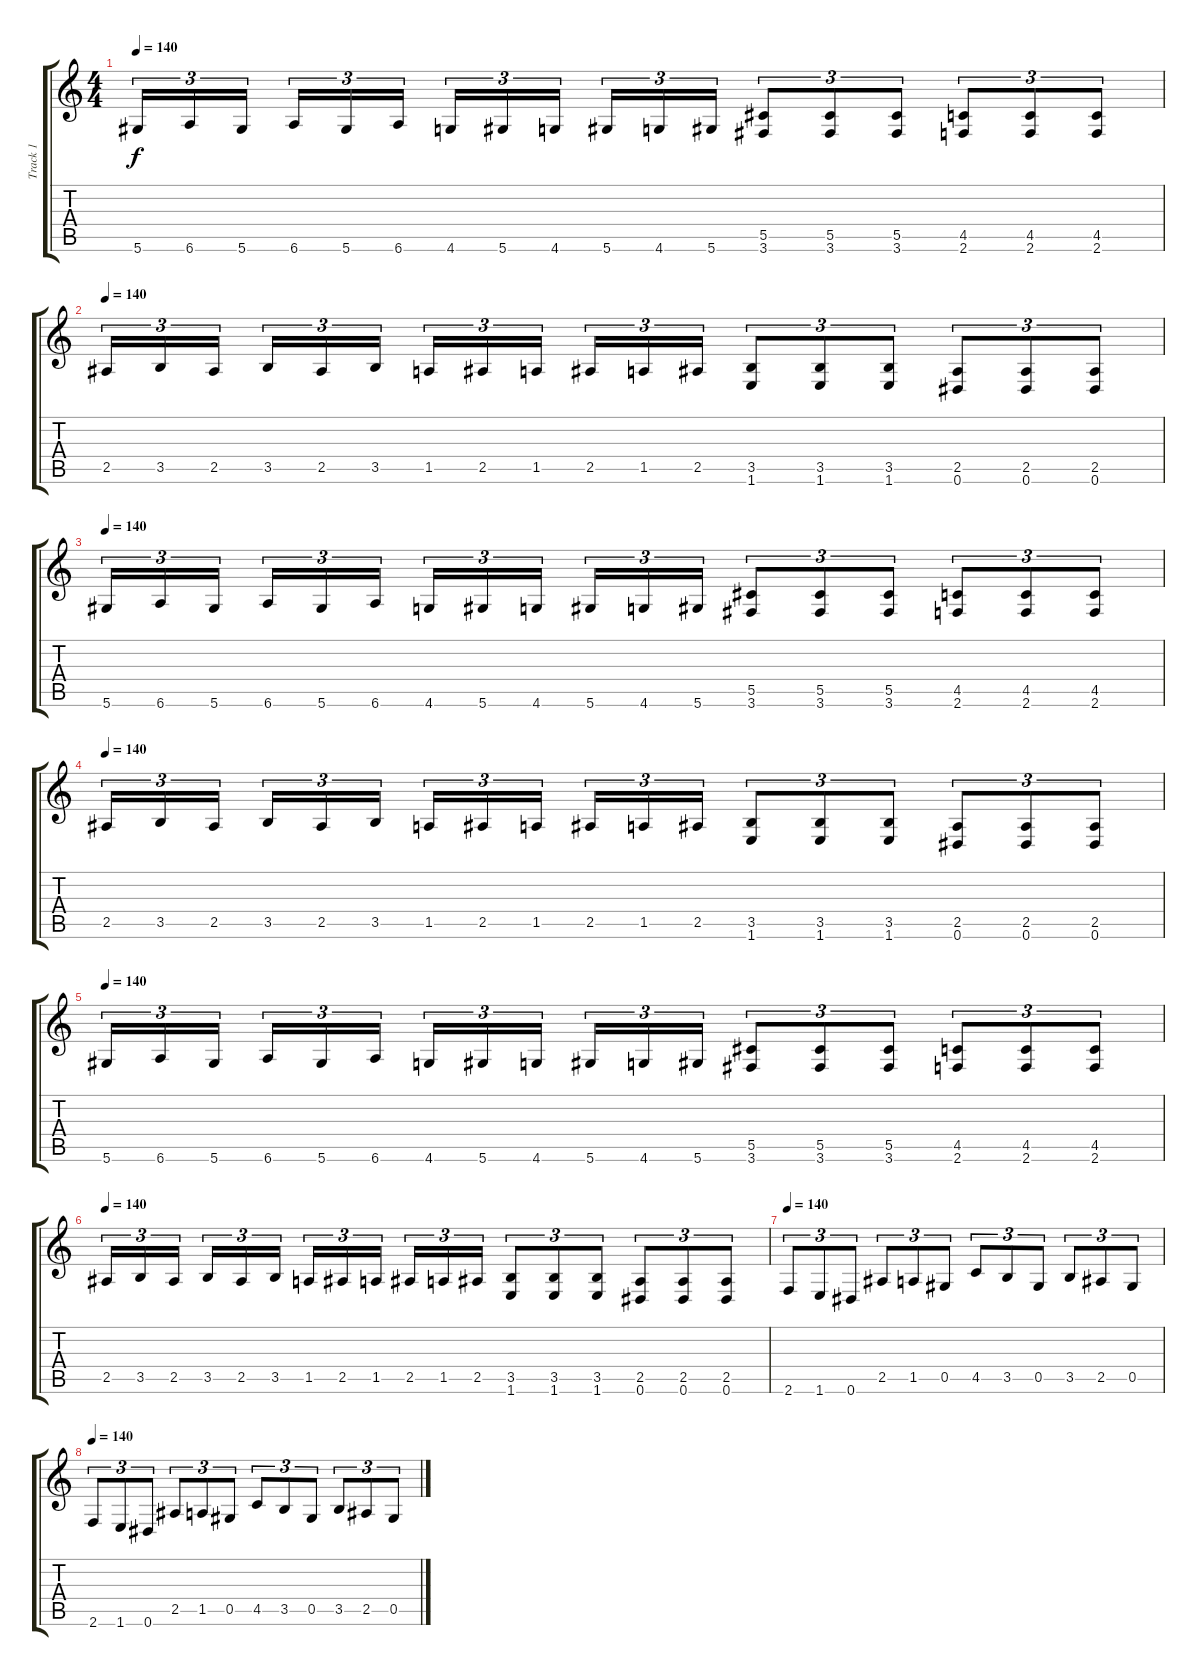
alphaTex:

\track ("Track 1" "Track 1") {instrument distortionguitar}
\staff {score tabs}
\tuning (Eb4 Bb3 Gb3 Db3 Ab2 Eb2) {hide}
\ts (4 4)
\tempo 140
\clef g2
\ks c
5.6.16{tu (3 2) dy f} 6.6.16{tu (3 2)} 5.6.16{tu (3 2)} 6.6.16{tu (3 2)} 5.6.16{tu (3 2)} 6.6.16{tu (3 2)} 4.6.16{tu (3 2)} 5.6.16{tu (3 2)} 4.6.16{tu (3 2)} 5.6.16{tu (3 2)} 4.6.16{tu (3 2)} 5.6.16{tu (3 2)} (5.5 3.6).8{tu (3 2)} (5.5 3.6).8{tu (3 2)} (5.5 3.6).8{tu (3 2)} (4.5 2.6).8{tu (3 2)} (4.5 2.6).8{tu (3 2)} (4.5 2.6).8{tu (3 2)} |
\tempo 140
2.5.16{tu (3 2)} 3.5.16{tu (3 2)} 2.5.16{tu (3 2)} 3.5.16{tu (3 2)} 2.5.16{tu (3 2)} 3.5.16{tu (3 2)} 1.5.16{tu (3 2)} 2.5.16{tu (3 2)} 1.5.16{tu (3 2)} 2.5.16{tu (3 2)} 1.5.16{tu (3 2)} 2.5.16{tu (3 2)} (3.5 1.6).8{tu (3 2)} (3.5 1.6).8{tu (3 2)} (3.5 1.6).8{tu (3 2)} (2.5 0.6).8{tu (3 2)} (2.5 0.6).8{tu (3 2)} (2.5 0.6).8{tu (3 2)} |
\tempo 140
5.6.16{tu (3 2)} 6.6.16{tu (3 2)} 5.6.16{tu (3 2)} 6.6.16{tu (3 2)} 5.6.16{tu (3 2)} 6.6.16{tu (3 2)} 4.6.16{tu (3 2)} 5.6.16{tu (3 2)} 4.6.16{tu (3 2)} 5.6.16{tu (3 2)} 4.6.16{tu (3 2)} 5.6.16{tu (3 2)} (5.5 3.6).8{tu (3 2)} (5.5 3.6).8{tu (3 2)} (5.5 3.6).8{tu (3 2)} (4.5 2.6).8{tu (3 2)} (4.5 2.6).8{tu (3 2)} (4.5 2.6).8{tu (3 2)} |
\tempo 140
2.5.16{tu (3 2)} 3.5.16{tu (3 2)} 2.5.16{tu (3 2)} 3.5.16{tu (3 2)} 2.5.16{tu (3 2)} 3.5.16{tu (3 2)} 1.5.16{tu (3 2)} 2.5.16{tu (3 2)} 1.5.16{tu (3 2)} 2.5.16{tu (3 2)} 1.5.16{tu (3 2)} 2.5.16{tu (3 2)} (3.5 1.6).8{tu (3 2)} (3.5 1.6).8{tu (3 2)} (3.5 1.6).8{tu (3 2)} (2.5 0.6).8{tu (3 2)} (2.5 0.6).8{tu (3 2)} (2.5 0.6).8{tu (3 2)} |
\tempo 140
5.6.16{tu (3 2)} 6.6.16{tu (3 2)} 5.6.16{tu (3 2)} 6.6.16{tu (3 2)} 5.6.16{tu (3 2)} 6.6.16{tu (3 2)} 4.6.16{tu (3 2)} 5.6.16{tu (3 2)} 4.6.16{tu (3 2)} 5.6.16{tu (3 2)} 4.6.16{tu (3 2)} 5.6.16{tu (3 2)} (5.5 3.6).8{tu (3 2)} (5.5 3.6).8{tu (3 2)} (5.5 3.6).8{tu (3 2)} (4.5 2.6).8{tu (3 2)} (4.5 2.6).8{tu (3 2)} (4.5 2.6).8{tu (3 2)} |
\tempo 140
2.5.16{tu (3 2)} 3.5.16{tu (3 2)} 2.5.16{tu (3 2)} 3.5.16{tu (3 2)} 2.5.16{tu (3 2)} 3.5.16{tu (3 2)} 1.5.16{tu (3 2)} 2.5.16{tu (3 2)} 1.5.16{tu (3 2)} 2.5.16{tu (3 2)} 1.5.16{tu (3 2)} 2.5.16{tu (3 2)} (3.5 1.6).8{tu (3 2)} (3.5 1.6).8{tu (3 2)} (3.5 1.6).8{tu (3 2)} (2.5 0.6).8{tu (3 2)} (2.5 0.6).8{tu (3 2)} (2.5 0.6).8{tu (3 2)} |
\tempo 140
2.6.8{tu (3 2)} 1.6.8{tu (3 2)} 0.6.8{tu (3 2)} 2.5.8{tu (3 2)} 1.5.8{tu (3 2)} 0.5.8{tu (3 2)} 4.5.8{tu (3 2)} 3.5.8{tu (3 2)} 0.5.8{tu (3 2)} 3.5.8{tu (3 2)} 2.5.8{tu (3 2)} 0.5.8{tu (3 2)} |
\tempo 140
2.6.8{tu (3 2)} 1.6.8{tu (3 2)} 0.6.8{tu (3 2)} 2.5.8{tu (3 2)} 1.5.8{tu (3 2)} 0.5.8{tu (3 2)} 4.5.8{tu (3 2)} 3.5.8{tu (3 2)} 0.5.8{tu (3 2)} 3.5.8{tu (3 2)} 2.5.8{tu (3 2)} 0.5.8{tu (3 2)}
